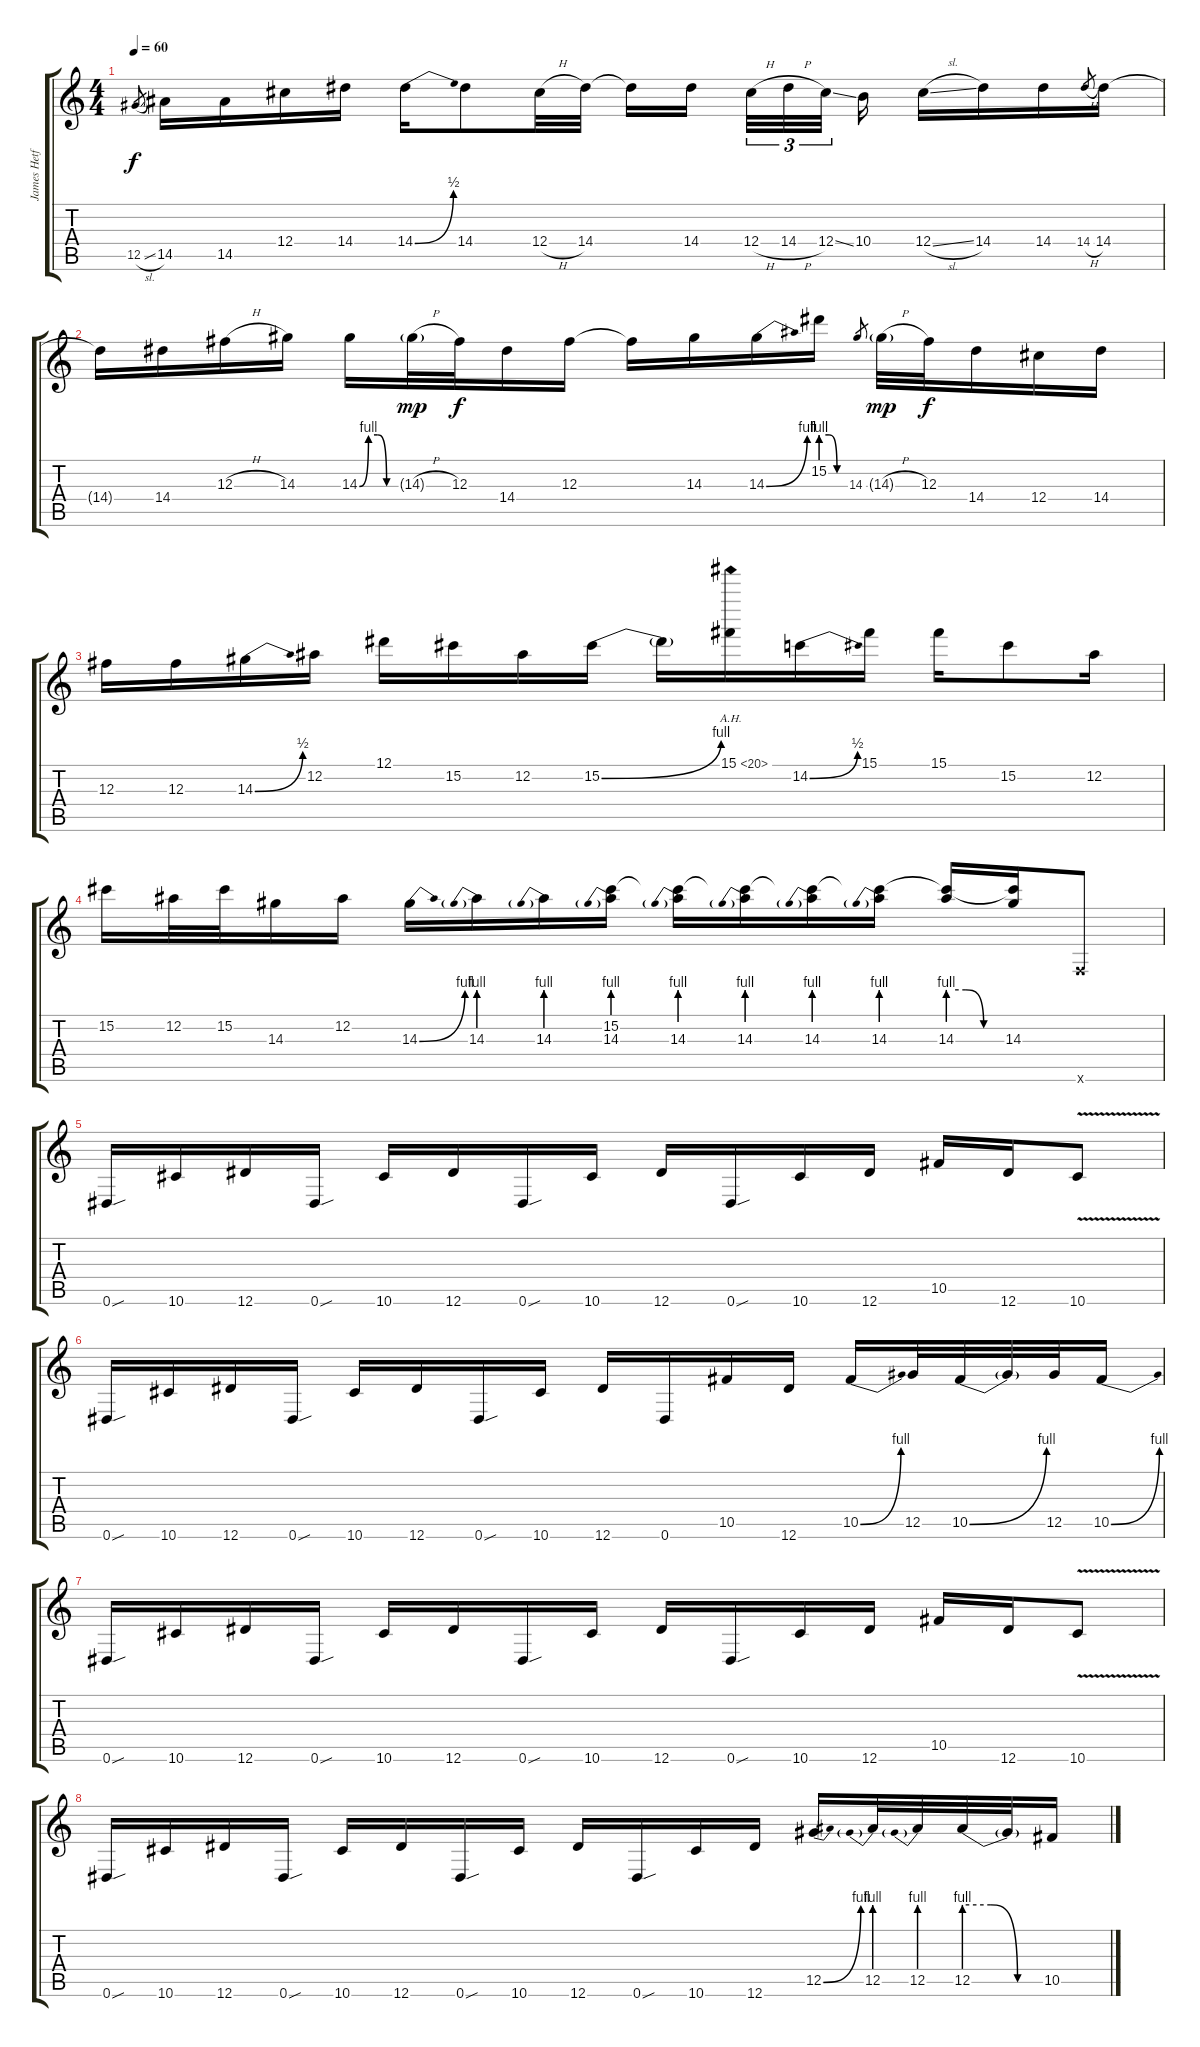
\track ("James Hetfeild" "James Hetf") {instrument distortionguitar}
\staff {score tabs}
\tuning (Eb4 Bb3 Gb3 Db3 Ab2 Eb2) {hide}
\ts (4 4)
\tempo 60
\clef g2
\ks c
12.5{sl}.8{gr dy f} 14.5.16 14.5.16 12.4.16 14.4.16 14.4{be (bend 0 0 60 2)}.16 14.4.8 12.4{h}.32 14.4.32 14.4{t}.16 14.4.16 12.4{h}.32{tu (3 2)} 14.4{h}.32{tu (3 2)} 12.4{ss}.32{tu (3 2)} 10.4.16 12.4{sl}.16 14.4.16 14.4.16 14.4{h}.8{gr} 14.4.16 |
14.4{t}.16 14.4.16 12.3{h}.16 14.3.16 14.3{be (custom 0 0 15 4 30 4 45 0 60 0)}.16 14.3{h g}.32{dy mp} 12.3.32{dy f} 14.4.16 12.3.16 12.3{t}.16 14.3.16 14.3{be (bend 0 0 60 4)}.16 15.2{be (custom 0 4 20 4 40 0 60 0)}.16 14.3.8{gr} 14.3{h g}.32{dy mp} 12.3.32{dy f} 14.4.16 12.4.16 14.4.16 |
12.3.16 12.3.16 14.3{be (bend 0 0 60 2)}.16 12.2.16 12.1.16 15.2.16 12.2.16 15.2{be (bend 0 0 60 4)}.16 15.2{t}.16 15.1{ah 5}.16 14.2{be (bend 0 0 60 2)}.16 15.1.16 15.1.16 15.2.8 12.2.16 |
15.2.16 12.2.32 15.2.32 14.3.16 12.2.16 14.3{be (bend 0 0 60 4)}.16 14.3{be (prebend 0 4 60 4)}.16 14.3{be (prebend 0 4 60 4)}.16 (15.2 14.3{be (prebend 0 4 60 4)}).16 (15.2{t} 14.3{be (prebend 0 4 60 4)}).16 (15.2{t} 14.3{be (prebend 0 4 60 4)}).16 (15.2{t} 14.3{be (prebend 0 4 60 4)}).16 (15.2{t} 14.3{be (prebend 0 4 60 4)}).16 (15.2{t} 14.3{be (custom 0 4 20 4 40 0 60 0)}).16 (15.2{t} 14.3).16 2.6{x}.8 |
0.6{sou}.16 10.6.16 12.6.16 0.6{sou}.16 10.6.16 12.6.16 0.6{sou}.16 10.6.16 12.6.16 0.6{sou}.16 10.6.16 12.6.16 10.5.16 12.6.16 10.6{v}.8 |
0.6{sou}.16 10.6.16 12.6.16 0.6{sou}.16 10.6.16 12.6.16 0.6{sou}.16 10.6.16 12.6.16 0.6.16 10.5.16 12.6.16 10.5{be (bend 0 0 60 4)}.16 12.5.32 10.5{be (bend 0 0 60 4)}.32 10.5{t}.32 12.5.32 10.5{be (bend 0 0 60 4)}.16 |
0.6{sou}.16 10.6.16 12.6.16 0.6{sou}.16 10.6.16 12.6.16 0.6{sou}.16 10.6.16 12.6.16 0.6{sou}.16 10.6.16 12.6.16 10.5.16 12.6.16 10.6{v}.8 |
0.6{sou}.16 10.6.16 12.6.16 0.6{sou}.16 10.6.16 12.6.16 0.6{sou}.16 10.6.16 12.6.16 0.6{sou}.16 10.6.16 12.6.16 12.5{be (bend 0 0 60 4)}.16 12.5{be (prebend 0 4 60 4)}.32 12.5{be (prebend 0 4 60 4)}.32 12.5{be (custom 0 4 20 4 40 0 60 0)}.32 12.5{t}.32 10.5.16
